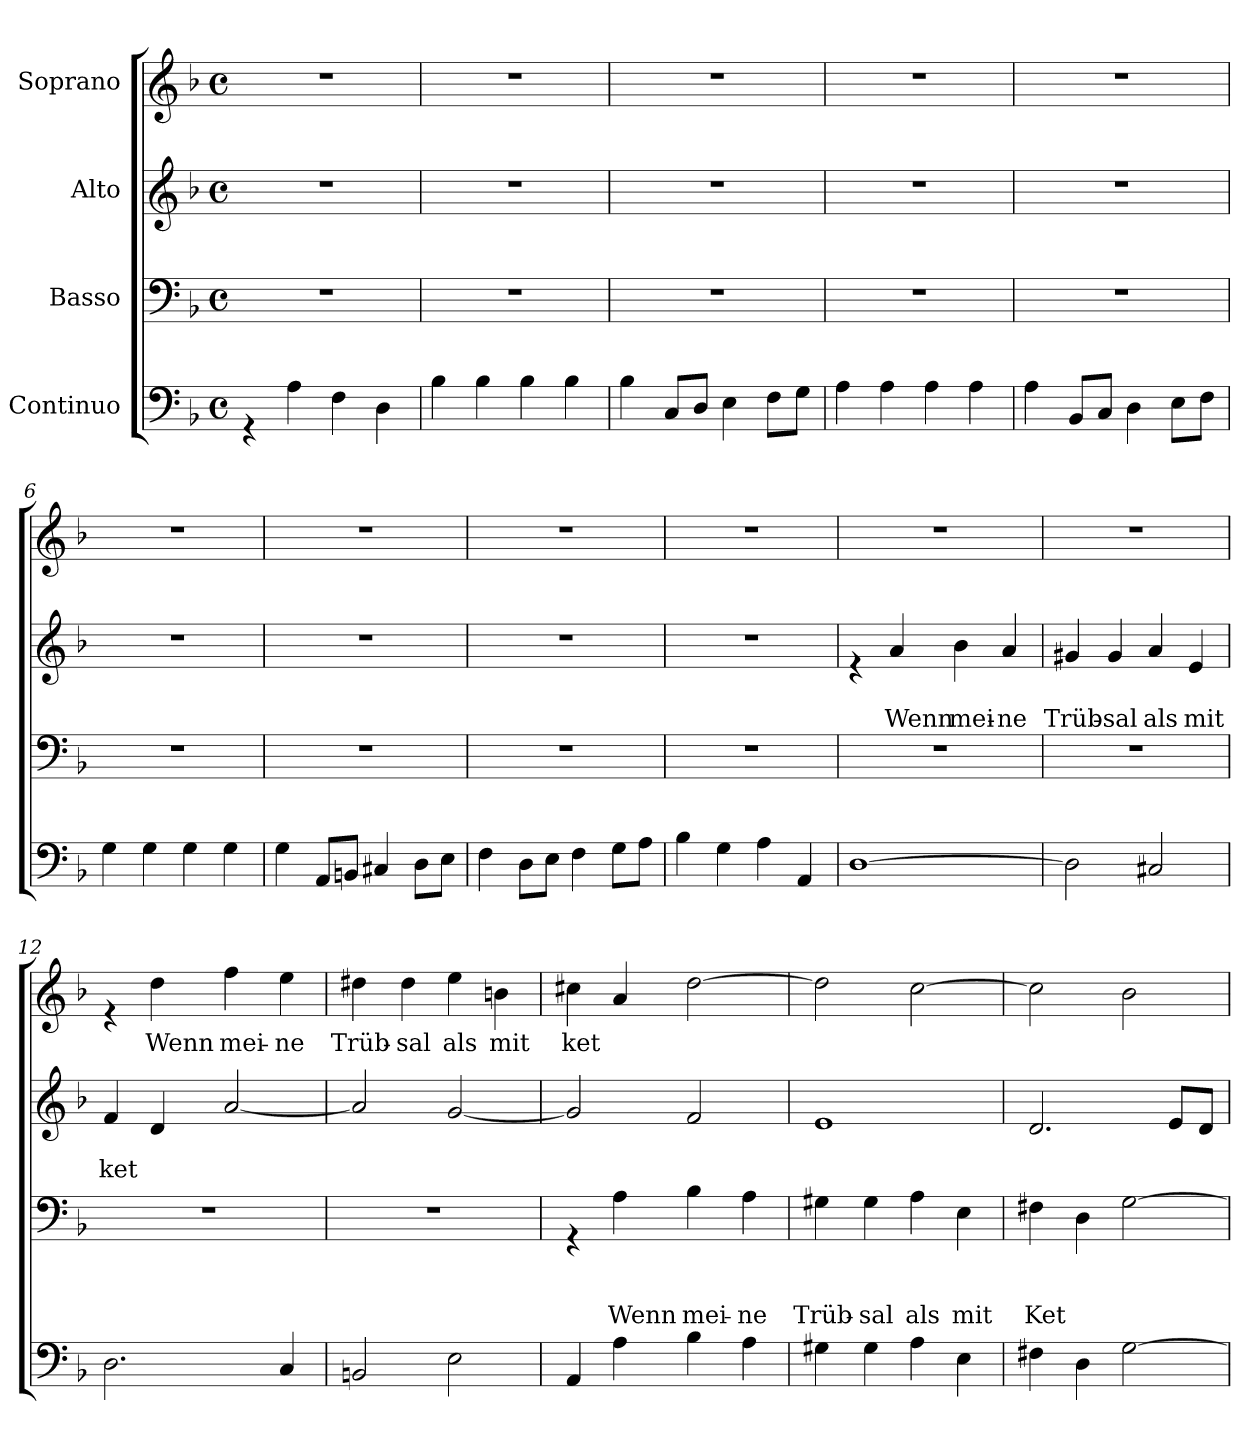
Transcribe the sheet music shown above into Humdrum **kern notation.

**kern	**kern	**text	**text	**text	**kern	**text	**text	**kern	**text
*part4	*part3	*part3	*part3	*part3	*part2	*part2	*part2	*part1	*part1
*staff4	*staff3	*staff3	*staff3	*staff3	*staff2	*staff2	*staff2	*staff1	*staff1
*I"Continuo	*I"Basso	*	*	*	*I"Alto	*	*	*I"Soprano	*
*clefF4	*clefF4	*	*	*	*clefG2	*	*	*clefG2	*
*k[b-]	*k[b-]	*	*	*	*k[b-]	*	*	*k[b-]	*
*F:	*F:	*	*	*	*F:	*	*	*F:	*
*M4/4	*M4/4	*	*	*	*M4/4	*	*	*M4/4	*
*met(c)	*met(c)	*	*	*	*met(c)	*	*	*met(c)	*
=1	=1	=1	=1	=1	=1	=1	=1	=1	=1
4rGG	1r	.	.	.	1r	.	.	1r	.
4A\	.	.	.	.	.	.	.	.	.
4F\	.	.	.	.	.	.	.	.	.
4D\	.	.	.	.	.	.	.	.	.
=2	=2	=2	=2	=2	=2	=2	=2	=2	=2
4B-\	1r	.	.	.	1r	.	.	1r	.
4B-\	.	.	.	.	.	.	.	.	.
4B-\	.	.	.	.	.	.	.	.	.
4B-\	.	.	.	.	.	.	.	.	.
=3	=3	=3	=3	=3	=3	=3	=3	=3	=3
4B-\	1r	.	.	.	1r	.	.	1r	.
8C/L	.	.	.	.	.	.	.	.	.
8D/J	.	.	.	.	.	.	.	.	.
4E\	.	.	.	.	.	.	.	.	.
8F\L	.	.	.	.	.	.	.	.	.
8G\J	.	.	.	.	.	.	.	.	.
=4	=4	=4	=4	=4	=4	=4	=4	=4	=4
4A\	1r	.	.	.	1r	.	.	1r	.
4A\	.	.	.	.	.	.	.	.	.
4A\	.	.	.	.	.	.	.	.	.
4A\	.	.	.	.	.	.	.	.	.
=5	=5	=5	=5	=5	=5	=5	=5	=5	=5
4A\	1r	.	.	.	1r	.	.	1r	.
8BB-/L	.	.	.	.	.	.	.	.	.
8C/J	.	.	.	.	.	.	.	.	.
4D\	.	.	.	.	.	.	.	.	.
8E\L	.	.	.	.	.	.	.	.	.
8F\J	.	.	.	.	.	.	.	.	.
!!LO:LB:g=z
=6	=6	=6	=6	=6	=6	=6	=6	=6	=6
4G\	1r	.	.	.	1r	.	.	1r	.
4G\	.	.	.	.	.	.	.	.	.
4G\	.	.	.	.	.	.	.	.	.
4G\	.	.	.	.	.	.	.	.	.
=7	=7	=7	=7	=7	=7	=7	=7	=7	=7
4G\	1r	.	.	.	1r	.	.	1r	.
8AA/L	.	.	.	.	.	.	.	.	.
8BBn/J	.	.	.	.	.	.	.	.	.
4C#X/	.	.	.	.	.	.	.	.	.
8D\L	.	.	.	.	.	.	.	.	.
8E\J	.	.	.	.	.	.	.	.	.
=8	=8	=8	=8	=8	=8	=8	=8	=8	=8
4F\	1r	.	.	.	1r	.	.	1r	.
8D\L	.	.	.	.	.	.	.	.	.
8E\J	.	.	.	.	.	.	.	.	.
4F\	.	.	.	.	.	.	.	.	.
8G\L	.	.	.	.	.	.	.	.	.
8A\J	.	.	.	.	.	.	.	.	.
=9	=9	=9	=9	=9	=9	=9	=9	=9	=9
4B-\	1r	.	.	.	1r	.	.	1r	.
4G\	.	.	.	.	.	.	.	.	.
4A\	.	.	.	.	.	.	.	.	.
4AA/	.	.	.	.	.	.	.	.	.
=10	=10	=10	=10	=10	=10	=10	=10	=10	=10
[>1D	1r	.	.	.	4re	.	.	1r	.
!	!	!	!	!	!	!	!LO:LY:b	!	!
.	.	.	.	.	4a/	.	Wenn	.	.
!	!	!	!	!	!	!	!LO:LY:b	!	!
.	.	.	.	.	4b-\	.	mei-	.	.
!	!	!	!	!	!	!	!LO:LY:b	!	!
.	.	.	.	.	4a/	.	-ne	.	.
=11	=11	=11	=11	=11	=11	=11	=11	=11	=11
!	!	!	!	!	!	!	!LO:LY:b	!	!
2D\]	1r	.	.	.	4g#X/	.	Trüb-	1r	.
!	!	!	!	!	!	!	!LO:LY:b	!	!
.	.	.	.	.	4g#/	.	-sal	.	.
!	!	!	!	!	!	!	!LO:LY:b	!	!
2C#X/	.	.	.	.	4a/	.	als	.	.
!	!	!	!	!	!	!	!LO:LY:b	!	!
.	.	.	.	.	4e/	.	mit	.	.
!!LO:LB:g=z
=12	=12	=12	=12	=12	=12	=12	=12	=12	=12
!	!	!	!	!	!	!	!LO:LY:b	!	!
2.D\	1r	.	.	.	4f/	.	ket	4re	.
!	!	!	!	!	!	!	!	!	!LO:LY:b
.	.	.	.	.	4d/	.	.	4dd\	Wenn
!	!	!	!	!	!	!	!	!	!LO:LY:b
.	.	.	.	.	[<2a/	.	.	4ff\	mei-
!	!	!	!	!	!	!	!	!	!LO:LY:b
4C/	.	.	.	.	.	.	.	4ee\	-ne
=13	=13	=13	=13	=13	=13	=13	=13	=13	=13
!	!	!	!	!	!	!	!	!	!LO:LY:b
2BBn/	1r	.	.	.	2a/]	.	.	4dd#X\	Trüb-
!	!	!	!	!	!	!	!	!	!LO:LY:b
.	.	.	.	.	.	.	.	4dd#\	-sal
!	!	!	!	!	!	!	!	!	!LO:LY:b
2E\	.	.	.	.	[<2g/	.	.	4ee\	als
!	!	!	!	!	!	!	!	!	!LO:LY:b
.	.	.	.	.	.	.	.	4bn\	mit
=14	=14	=14	=14	=14	=14	=14	=14	=14	=14
!	!	!	!	!	!	!	!	!	!LO:LY:b
4AA/	4rGG	.	.	.	2g/]	.	.	4cc#X\	ket
!	!	!	!	!LO:LY:b	!	!	!	!	!
4A\	4A\	.	.	Wenn	.	.	.	4a/	.
!	!	!	!	!LO:LY:b	!	!	!	!	!
4B-\	4B-\	.	.	mei-	2f/	.	.	[>2dd\	.
!	!	!	!	!LO:LY:b	!	!	!	!	!
4A\	4A\	.	.	-ne	.	.	.	.	.
=15	=15	=15	=15	=15	=15	=15	=15	=15	=15
!	!	!	!	!LO:LY:b	!	!	!	!	!
4G#X\	4G#X\	.	.	Trüb-	1e	.	.	2dd\]	.
!	!	!	!	!LO:LY:b	!	!	!	!	!
4G#\	4G#\	.	.	-sal	.	.	.	.	.
!	!	!	!	!LO:LY:b	!	!	!	!	!
4A\	4A\	.	.	als	.	.	.	[>2cc\	.
!	!	!	!	!LO:LY:b	!	!	!	!	!
4E\	4E\	.	.	mit	.	.	.	.	.
=16	=16	=16	=16	=16	=16	=16	=16	=16	=16
!	!	!	!	!LO:LY:b	!	!	!	!	!
4F#X\	4F#X\	.	.	Ket	2.d/	.	.	2cc\]	.
4D\	4D\	.	.	.	.	.	.	.	.
[>2G\	[>2G\	.	.	.	.	.	.	2b-\	.
.	.	.	.	.	8e/L	.	.	.	.
.	.	.	.	.	8d/J	.	.	.	.
=	=	=	=	=	=	=	=	=	=
*-	*-	*-	*-	*-	*-	*-	*-	*-	*-
